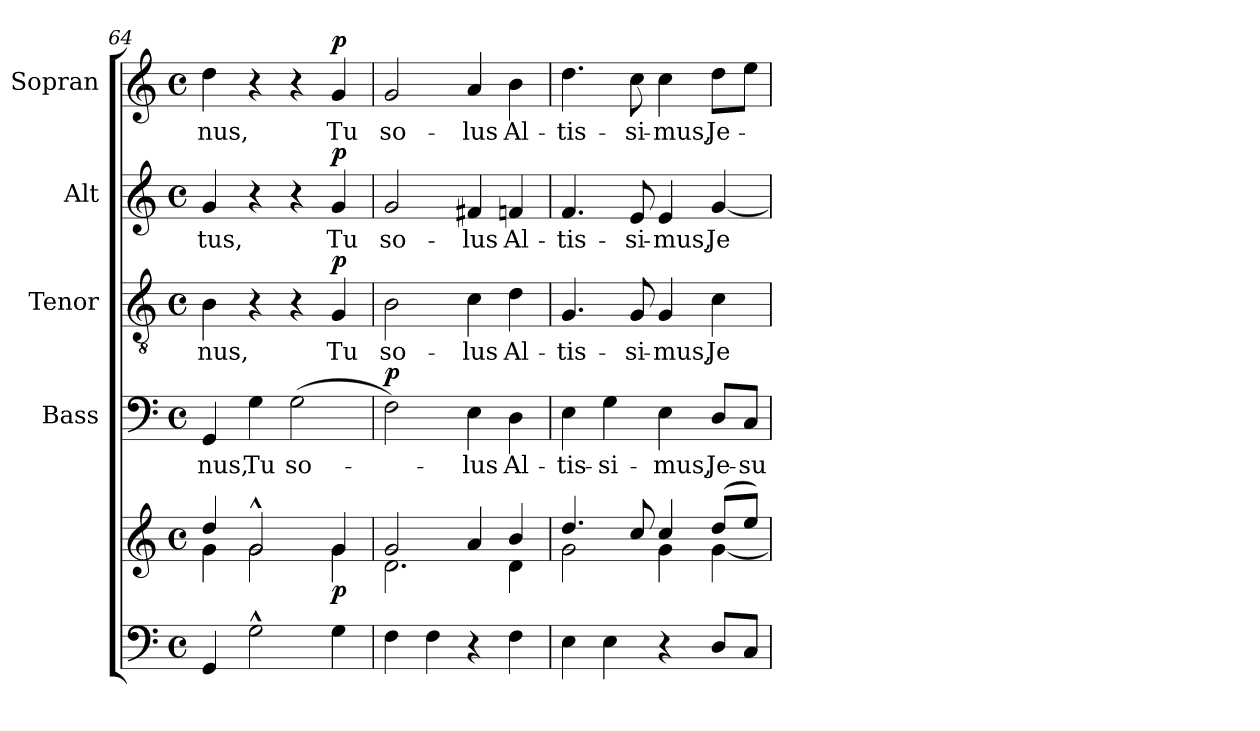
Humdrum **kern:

**kern	**kern	**dynam	**kern	**text	**dynam	**kern	**text	**dynam	**kern	**text	**dynam	**kern	**text	**dynam
*part5	*part5	*part5	*part4	*part4	*part4	*part3	*part3	*part3	*part2	*part2	*part2	*part1	*part1	*part1
*staff6	*staff5	*staff5/6	*staff4	*staff4	*staff4	*staff3	*staff3	*staff3	*staff2	*staff2	*staff2	*staff1	*staff1	*staff1
*	*	*	*I"Bass	*	*	*I"Tenor	*	*	*I"Alt	*	*	*I"Sopran	*	*
*	*	*	*I'B.	*	*	*I'T.	*	*	*I'A.	*	*	*I'S.	*	*
*clefF4	*clefG2	*	*clefF4	*	*	*clefGv2	*	*	*clefG2	*	*	*clefG2	*	*
*k[]	*k[]	*	*k[]	*	*	*k[]	*	*	*k[]	*	*	*k[]	*	*
*C:	*C:	*	*C:	*	*	*C:	*	*	*C:	*	*	*C:	*	*
*M4/4	*M4/4	*	*M4/4	*	*	*M4/4	*	*	*M4/4	*	*	*M4/4	*	*
*met(c)	*met(c)	*	*met(c)	*	*	*met(c)	*	*	*met(c)	*	*	*met(c)	*	*
=64	=64	=64	=64	=64	=64	=64	=64	=64	=64	=64	=64	=64	=64	=64
*	*^	*	*	*	*	*	*	*	*	*	*	*	*	*
!	!	!	!	!	!LO:LY:b	!	!	!LO:LY:b	!	!	!LO:LY:b	!	!	!LO:LY:b	!
4GG/	4dd/	4g\	.	4GG/	-nus,	.	4B\	-nus,	.	4g/	-tus,	.	4dd\	-nus,	.
!	!	!	!	!	!LO:LY:b	!	!	!	!	!	!	!	!	!	!
2G^^>\	2g^^>/	2g\	.	4G\	Tu	.	4r	.	.	4r	.	.	4r	.	.
!	!	!	!	!	!LO:LY:b	!	!	!	!	!	!	!	!	!	!
.	.	.	.	(>2G\	so-	.	4r	.	.	4r	.	.	4r	.	.
!	!	!	!LO:DY:b	!	!	!	!	!LO:LY:b	!LO:DY:a	!	!LO:LY:b	!LO:DY:a	!	!LO:LY:b	!LO:DY:a
4G\	4g/	4g\	p	.	.	.	4G/	Tu	p	4g/	Tu	p	4g/	Tu	p
=65	=65	=65	=65	=65	=65	=65	=65	=65	=65	=65	=65	=65	=65	=65	=65
!	!	!	!	!	!	!LO:DY:a	!	!LO:LY:b	!	!	!LO:LY:b	!	!	!LO:LY:b	!
4F\	2g/	2.d\	.	2F\)	.	p	2B\	so-	.	2g/	so-	.	2g/	so-	.
4F\	.	.	.	.	.	.	.	.	.	.	.	.	.	.	.
!	!	!	!	!	!LO:LY:b	!	!	!LO:LY:b	!	!	!LO:LY:b	!	!	!LO:LY:b	!
4r	4a/	.	.	4E\	-lus	.	4c\	-lus	.	4f#X/	-lus	.	4a/	-lus	.
!	!	!	!	!	!LO:LY:b	!	!	!LO:LY:b	!	!	!LO:LY:b	!	!	!LO:LY:b	!
4F\	4b/	4d\	.	4D\	Al-	.	4d\	Al-	.	4fn/	Al-	.	4b\	Al-	.
!!LO:PB:g=z
=66	=66	=66	=66	=66	=66	=66	=66	=66	=66	=66	=66	=66	=66	=66	=66
!	!	!	!	!	!LO:LY:b	!	!	!LO:LY:b	!	!	!LO:LY:b	!	!	!LO:LY:b	!
4E\	4.dd/	2g\	.	4E\	-tis-	.	4.G/	-tis-	.	4.f/	-tis-	.	4.dd\	-tis-	.
!	!	!	!	!	!LO:LY:b	!	!	!	!	!	!	!	!	!	!
4E\	.	.	.	4G\	-si-	.	.	.	.	.	.	.	.	.	.
!	!	!	!	!	!	!	!	!LO:LY:b	!	!	!LO:LY:b	!	!	!LO:LY:b	!
.	8cc/	.	.	.	.	.	8G/	-si-	.	8e/	-si-	.	8cc\	-si-	.
!	!	!	!	!	!LO:LY:b	!	!	!LO:LY:b	!	!	!LO:LY:b	!	!	!LO:LY:b	!
4r	4cc/	4g\	.	4E\	-mus,	.	4G/	-mus,	.	4e/	-mus,	.	4cc\	-mus,	.
!	!	!	!	!	!LO:LY:b	!	!	!LO:LY:b	!	!	!LO:LY:b	!	!	!LO:LY:b	!
8D/L	(>8dd/L	[<4g\	.	8D/L	Je-	.	4c\	Je-	.	[4g/	Je-	.	8dd\L	Je-	.
!	!	!	!	!	!LO:LY:b	!	!	!	!	!	!	!	!	!	!
8C/J	8ee/J)	.	.	8C/J	-su	.	.	.	.	.	.	.	8ee\J	.	.
*	*v	*v	*	*	*	*	*	*	*	*	*	*	*	*	*
=	=	=	=	=	=	=	=	=	=	=	=	=	=	=
*-	*-	*-	*-	*-	*-	*-	*-	*-	*-	*-	*-	*-	*-	*-
